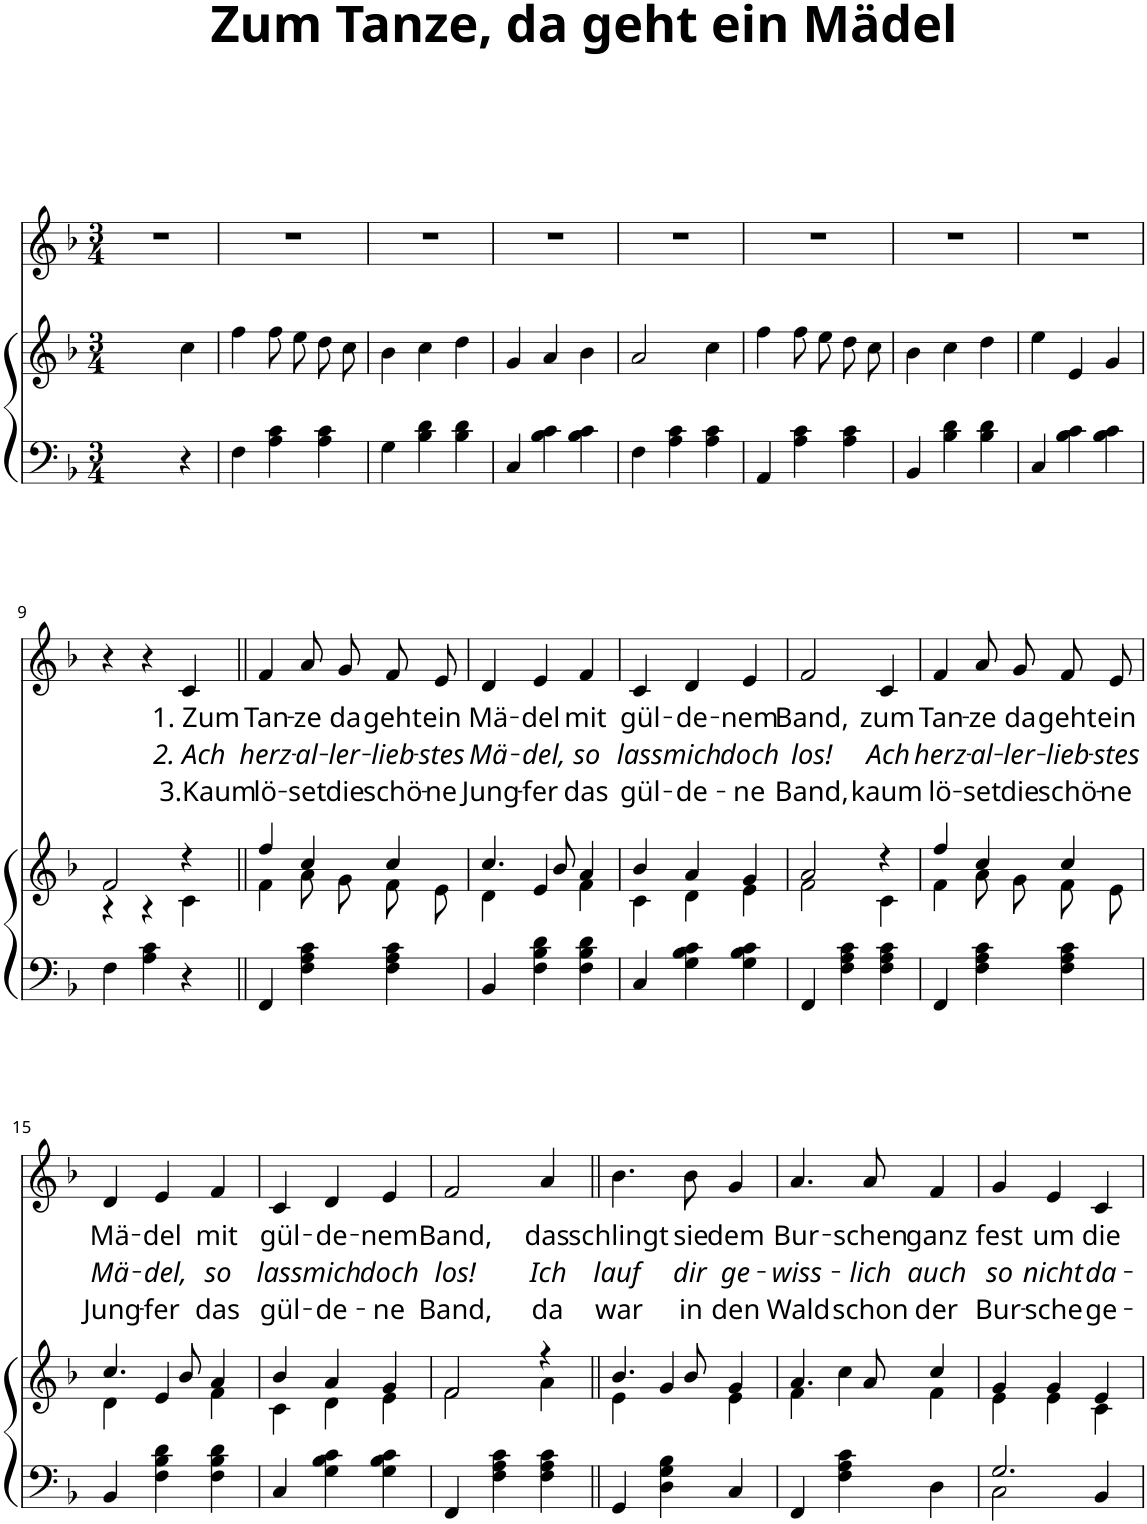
**kern	**kern	**kern	**text	**text	**text
*part2	*part2	*part1	*part1	*part1	*part1
*staff3	*staff2	*staff1	*staff1	*staff1	*staff1
*I"P3	*	*I"P2	*	*	*
*clefF4	*clefG2	*clefG2	*	*	*
*k[b-]	*k[b-]	*k[b-]	*	*	*
*F:	*F:	*F:	*	*	*
*M3/4	*M3/4	*M3/4	*	*	*
=1	=1	=1	=1	=1	=1
2ryy	2ryy	2.r	.	.	.
4r	4cc\	.	.	.	.
=2	=2	=2	=2	=2	=2
4F\	4ff\	2.r	.	.	.
4A\ 4c\	8ff\L	.	.	.	.
.	8ee\J	.	.	.	.
4A\ 4c\	8dd\L	.	.	.	.
.	8cc\J	.	.	.	.
=3	=3	=3	=3	=3	=3
4G\	4b-\	2.r	.	.	.
4B-\ 4d\	4cc\	.	.	.	.
4B-\ 4d\	4dd\	.	.	.	.
=4	=4	=4	=4	=4	=4
4C/	4g/	2.r	.	.	.
4B-\ 4c\	4a/	.	.	.	.
4B-\ 4c\	4b-\	.	.	.	.
=5	=5	=5	=5	=5	=5
4F\	2a/	2.r	.	.	.
4A\ 4c\	.	.	.	.	.
4A\ 4c\	4cc\	.	.	.	.
=6	=6	=6	=6	=6	=6
4AA/	4ff\	2.r	.	.	.
4A\ 4c\	8ff\L	.	.	.	.
.	8ee\J	.	.	.	.
4A\ 4c\	8dd\L	.	.	.	.
.	8cc\J	.	.	.	.
=7	=7	=7	=7	=7	=7
4BB-/	4b-\	2.r	.	.	.
4B-\ 4d\	4cc\	.	.	.	.
4B-\ 4d\	4dd\	.	.	.	.
=8	=8	=8	=8	=8	=8
4C/	4ee\	2.r	.	.	.
4B-\ 4c\	4e/	.	.	.	.
4B-\ 4c\	4g/	.	.	.	.
!!LO:LB:g=z
=9	=9	=9	=9	=9	=9
*	*^	*	*	*	*
4F\	2f/	4r	4r	.	.	.
4A\ 4c\	.	4r	4r	.	.	.
!	!	!	!	!LO:LY:b	!LO:LY:b	!LO:LY:b
4r	4r	4c\	4c/	1. Zum	2. Ach	3.Kaum
=10||	=10||	=10||	=10||	=10||	=10||	=10||
!	!	!	!	!LO:LY:b	!LO:LY:b	!LO:LY:b
4FF/	4ff/	4f\	4f/	Tan-	herz-	lö-
!	!	!	!	!LO:LY:b	!LO:LY:b	!LO:LY:b
4F\ 4A\ 4c\	4cc/	8a\L	8a/L	-ze	-al-	-set
!	!	!	!	!LO:LY:b	!LO:LY:b	!LO:LY:b
.	.	8g\J	8g/J	da	-ler-	die
!	!	!	!	!LO:LY:b	!LO:LY:b	!LO:LY:b
4F\ 4A\ 4c\	4cc/	8f\L	8f/L	geht	-lieb-	schö-
!	!	!	!	!LO:LY:b	!LO:LY:b	!LO:LY:b
.	.	8e\J	8e/J	ein	-stes	-ne
=11	=11	=11	=11	=11	=11	=11
!	!	!	!	!LO:LY:b	!LO:LY:b	!LO:LY:b
4BB-/	4.cc/	4d\	4d/	Mä-	Mä-	Jung-
!	!	!	!	!LO:LY:b	!LO:LY:b	!LO:LY:b
4F\ 4B-\ 4d\	.	4e/	4e/	-del	-del,	-fer
.	8b-/	.	.	.	.	.
!	!	!	!	!LO:LY:b	!LO:LY:b	!LO:LY:b
4F\ 4B-\ 4d\	4a/	4f\	4f/	mit	so	das
=12	=12	=12	=12	=12	=12	=12
!	!	!	!	!LO:LY:b	!LO:LY:b	!LO:LY:b
4C/	4b-/	4c\	4c/	gül-	lass	gül-
!	!	!	!	!LO:LY:b	!LO:LY:b	!LO:LY:b
4G\ 4B-\ 4c\	4a/	4d\	4d/	-de-	mich	-de-
!	!	!	!	!LO:LY:b	!LO:LY:b	!LO:LY:b
4G\ 4B-\ 4c\	4g/	4e\	4e/	-nem	doch	-ne
=13	=13	=13	=13	=13	=13	=13
!	!	!	!	!LO:LY:b	!LO:LY:b	!LO:LY:b
4FF/	2a/	2f\	2f/	Band,	los!	Band,
4F\ 4A\ 4c\	.	.	.	.	.	.
!	!	!	!	!LO:LY:b	!LO:LY:b	!LO:LY:b
4F\ 4A\ 4c\	4r	4c\	4c/	zum	Ach	kaum
=14	=14	=14	=14	=14	=14	=14
!	!	!	!	!LO:LY:b	!LO:LY:b	!LO:LY:b
4FF/	4ff/	4f\	4f/	Tan-	herz-	lö-
!	!	!	!	!LO:LY:b	!LO:LY:b	!LO:LY:b
4F\ 4A\ 4c\	4cc/	8a\L	8a/L	-ze	-al-	-set
!	!	!	!	!LO:LY:b	!LO:LY:b	!LO:LY:b
.	.	8g\J	8g/J	da	-ler-	die
!	!	!	!	!LO:LY:b	!LO:LY:b	!LO:LY:b
4F\ 4A\ 4c\	4cc/	8f\L	8f/L	geht	-lieb-	schö-
!	!	!	!	!LO:LY:b	!LO:LY:b	!LO:LY:b
.	.	8e\J	8e/J	ein	-stes	-ne
!!LO:LB:g=z
=15	=15	=15	=15	=15	=15	=15
!	!	!	!	!LO:LY:b	!LO:LY:b	!LO:LY:b
4BB-/	4.cc/	4d\	4d/	Mä-	Mä-	Jung-
!	!	!	!	!LO:LY:b	!LO:LY:b	!LO:LY:b
4F\ 4B-\ 4d\	.	4e/	4e/	-del	-del,	-fer
.	8b-/	.	.	.	.	.
!	!	!	!	!LO:LY:b	!LO:LY:b	!LO:LY:b
4F\ 4B-\ 4d\	4a/	4f\	4f/	mit	so	das
=16	=16	=16	=16	=16	=16	=16
!	!	!	!	!LO:LY:b	!LO:LY:b	!LO:LY:b
4C/	4b-/	4c\	4c/	gül-	lass	gül-
!	!	!	!	!LO:LY:b	!LO:LY:b	!LO:LY:b
4G\ 4B-\ 4c\	4a/	4d\	4d/	-de-	mich	-de-
!	!	!	!	!LO:LY:b	!LO:LY:b	!LO:LY:b
4G\ 4B-\ 4c\	4g/	4e\	4e/	-nem	doch	-ne
=17	=17	=17	=17	=17	=17	=17
!	!	!	!	!LO:LY:b	!LO:LY:b	!LO:LY:b
4FF/	2f/	2f\	2f/	Band,	los!	Band,
4F\ 4A\ 4c\	.	.	.	.	.	.
!	!	!	!	!LO:LY:b	!LO:LY:b	!LO:LY:b
4F\ 4A\ 4c\	4r	4a\	4a/	das	Ich	da
=18||	=18||	=18||	=18||	=18||	=18||	=18||
!	!	!	!	!LO:LY:b	!LO:LY:b	!LO:LY:b
4GG/	4.b-/	4e\	4.b-\	schlingt	lauf	war
4D\ 4G\ 4B-\	.	4g/	.	.	.	.
!	!	!	!	!LO:LY:b	!LO:LY:b	!LO:LY:b
.	8b-/	.	8b-\	sie	dir	in
!	!	!	!	!LO:LY:b	!LO:LY:b	!LO:LY:b
4C/	4g/	4e\	4g/	dem	ge-	den
=19	=19	=19	=19	=19	=19	=19
!	!	!	!	!LO:LY:b	!LO:LY:b	!LO:LY:b
4FF/	4.a/	4f\	4.a/	Bur-	-wiss-	Wald
4F\ 4A\ 4c\	.	4cc\	.	.	.	.
!	!	!	!	!LO:LY:b	!LO:LY:b	!LO:LY:b
.	8a/	.	8a/	-schen	-lich	schon
!	!	!	!	!LO:LY:b	!LO:LY:b	!LO:LY:b
4D\	4cc/	4f\	4f/	ganz	auch	der
=20	=20	=20	=20	=20	=20	=20
*^	*	*	*	*	*	*
!	!	!	!	!	!LO:LY:b	!LO:LY:b	!LO:LY:b
2.G/	2C\	4g/	4e\	4g/	fest	so	Bur-
!	!	!	!	!	!LO:LY:b	!LO:LY:b	!LO:LY:b
.	.	4g/	4e\	4e/	um	nicht	-sche
!	!	!	!	!	!LO:LY:b	!LO:LY:b	!LO:LY:b
.	4BB-/	4e/	4c\	4c/	die	da-	ge-
*v	*v	*	*	*	*	*	*
*	*v	*v	*	*	*	*
=	=	=	=	=	=
*-	*-	*-	*-	*-	*-
